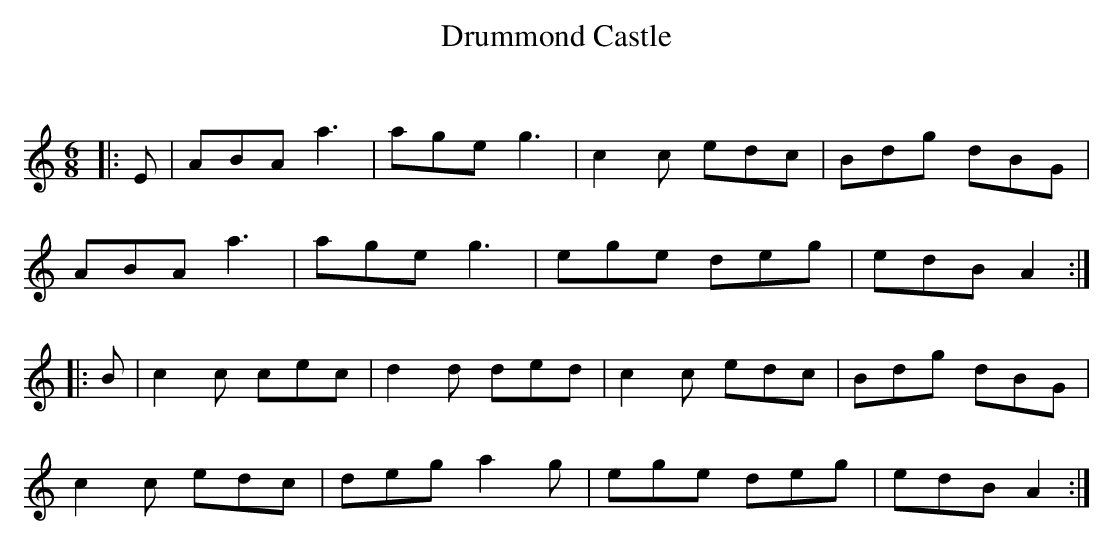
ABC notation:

X:1
T: Drummond Castle
C:
Q:180
K:Am
M:6/8
L:1/16
|:E2|A2B2A2 a6|a2g2e2 g6|c4c2 e2d2c2|B2d2g2 d2B2G2|
A2B2A2 a6|a2g2e2 g6|e2g2e2 d2e2g2|e2d2B2 A4:|
|:B2|c4c2 c2e2c2|d4d2 d2e2d2|c4c2 e2d2c2|B2d2g2 d2B2G2|
c4c2 e2d2c2|d2e2g2 a4g2|e2g2e2 d2e2g2|e2d2B2 A4:|
